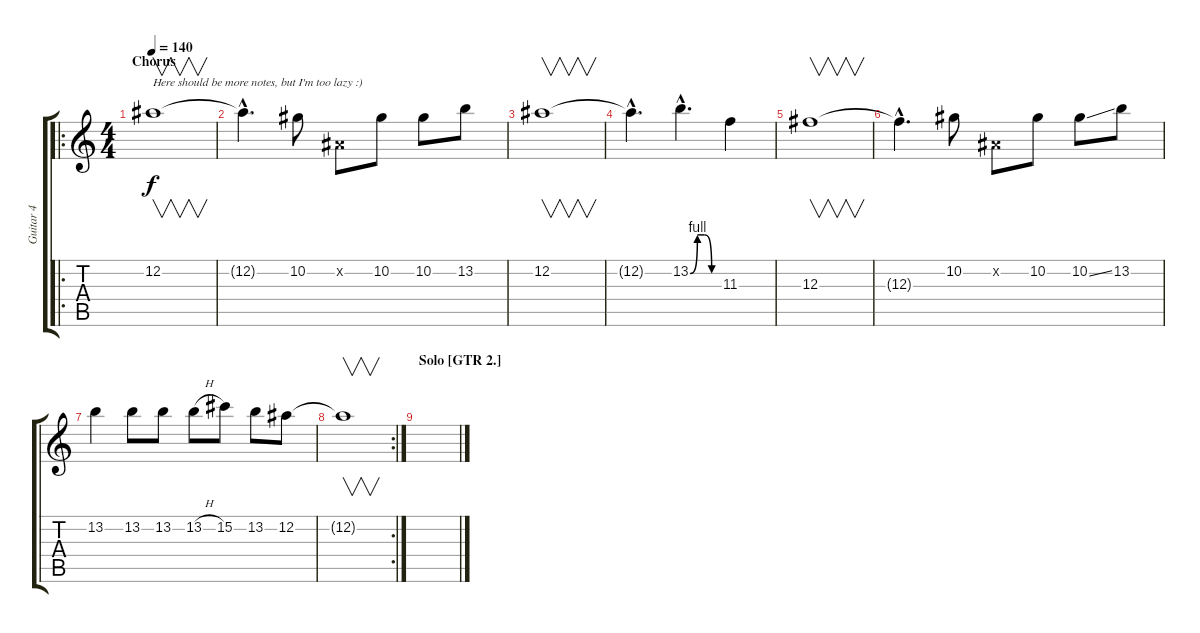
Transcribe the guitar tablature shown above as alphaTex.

\track ("Guitar 4" "Guitar 4") {instrument overdrivenguitar}
\staff {score tabs}
\tuning (Eb4 Bb3 Gb3 Db3 Ab2 Eb2) {hide}
\ro
\ts (4 4)
\section ("" "Chorus")
\tempo 140
\clef g2
\ks c
12.2.1{v txt "Here should be more notes, but I'm too lazy :)" dy f} |
12.2{hac t}.4{d} 10.2.8 0.2{x}.8 10.2.8 10.2.8 13.2.8 |
12.2.1{v} |
12.2{hac t}.4{d} 13.2{be (custom 0 0 15 4 30 4 45 0 60 0) hac}.4{d} 11.3.4 |
12.3.1{v} |
12.3{hac t}.4{d} 10.2.8 0.2{x}.8 10.2.8 10.2{ss}.8 13.2.8 |
13.2.4 13.2.8 13.2.8 13.2{h}.8 15.2.8 13.2.8 12.2.8 |
\rc 2
12.2{t}.1{v} |
\section ("" "Solo [GTR 2.]")
